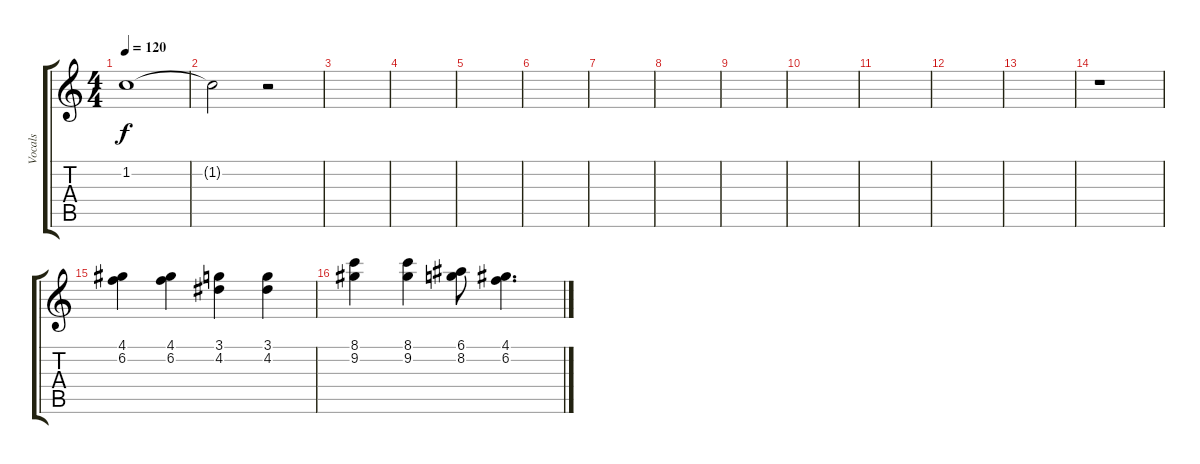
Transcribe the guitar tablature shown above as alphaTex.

\track ("Vocals" "Vocals") {instrument overdrivenguitar}
\staff {score tabs}
\tuning (E4 B3 G3 D3 A2 E2) {hide}
\ts (4 4)
\tempo 120
\clef g2
\ks c
1.2{t}.1{dy f} |
1.2{t}.2 r.2 |
|
|
|
|
|
|
|
|
|
|
|
r.1 |
(4.1 6.2).4 (4.1 6.2).4 (3.1 4.2).4 (3.1 4.2).4 |
(8.1 9.2).4 (8.1 9.2).4 (6.1 8.2).8 (4.1 6.2).4{d}
